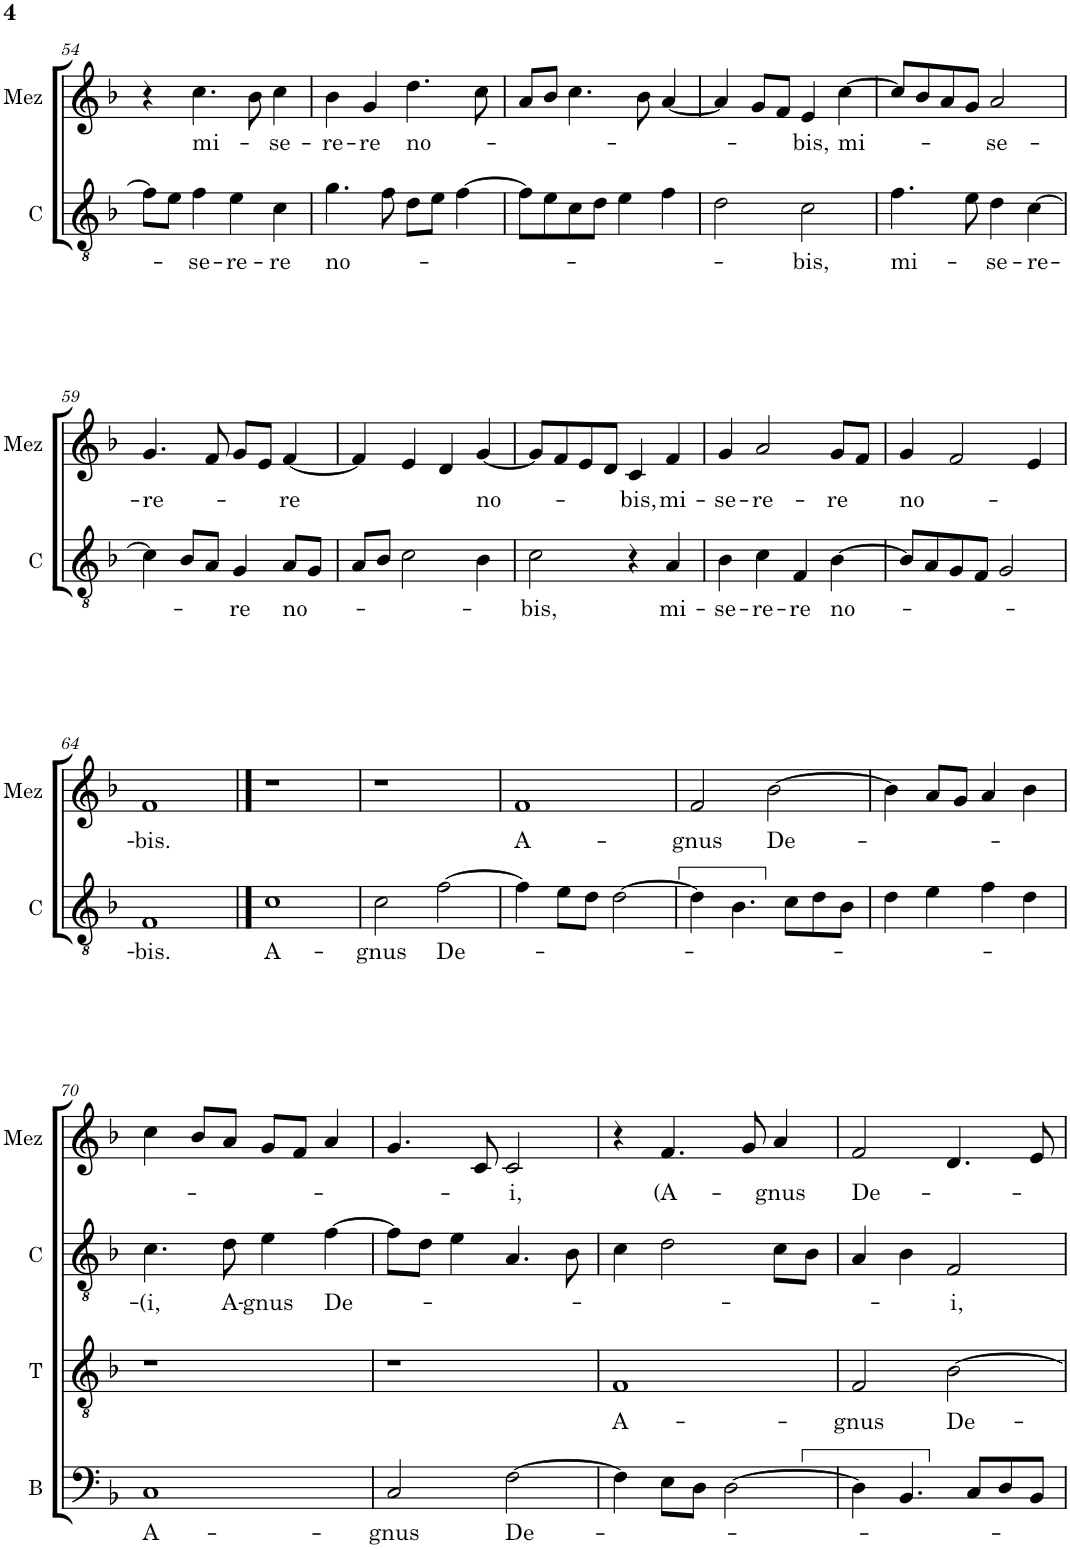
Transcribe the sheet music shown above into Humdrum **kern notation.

**kern	**text	**kern	**text	**kern	**text	**kern	**text
*part4	*part4	*part3	*part3	*part2	*part2	*part1	*part1
*staff4	*staff4	*staff3	*staff3	*staff2	*staff2	*staff1	*staff1
*I"B	*	*I"T	*	*I"C	*	*I"Mez	*
*I'B	*	*I'T	*	*I'C	*	*I'Mez	*
!!LO:PB:g=z
*clefF4	*	*clefGv2	*	*clefGv2	*	*clefG2	*
*	*	*	*	*Trd4c7	*	*	*
*k[b-]	*	*k[b-]	*	*k[b-]	*	*k[b-]	*
*M2/2	*	*M2/2	*	*M2/2	*	*M2/2	*
*met(c|)	*	*met(c|)	*	*met(c|)	*	*met(c|)	*
=54	=54	=54	=54	=54	=54	=54	=54
1r	.	1r	.	8f\L]	.	4r	.
.	.	.	.	8e\J	.	.	.
!	!	!	!	!	!LO:LY:b	!	!LO:LY:b
.	.	.	.	4f\	-se-	4.cc\	mi-
!	!	!	!	!	!LO:LY:b	!	!
.	.	.	.	4e\	-re-	.	.
.	.	.	.	.	.	8b-\	.
!	!	!	!	!	!LO:LY:b	!	!LO:LY:b
.	.	.	.	4c\	-re	4cc\	-se-
=55	=55	=55	=55	=55	=55	=55	=55
!	!	!	!	!	!LO:LY:b	!	!LO:LY:b
1r	.	1r	.	4.g\	no-	4b-\	-re-
!	!	!	!	!	!	!	!LO:LY:b
.	.	.	.	.	.	4g/	-re
.	.	.	.	8f\	.	.	.
!	!	!	!	!	!	!	!LO:LY:b
.	.	.	.	8d\L	.	4.dd\	no-
.	.	.	.	8e\J	.	.	.
.	.	.	.	[4f\	.	.	.
.	.	.	.	.	.	8cc\	.
=56	=56	=56	=56	=56	=56	=56	=56
1r	.	1r	.	8f\L]	.	8a/L	.
.	.	.	.	8e\	.	8b-/J	.
.	.	.	.	8c\	.	4.cc\	.
.	.	.	.	8d\J	.	.	.
.	.	.	.	4e\	.	.	.
.	.	.	.	.	.	8b-\	.
.	.	.	.	4f\	.	[4a/	.
=57	=57	=57	=57	=57	=57	=57	=57
1r	.	1r	.	2d\	.	4a/]	.
.	.	.	.	.	.	8g/L	.
.	.	.	.	.	.	8f/J	.
!	!	!	!	!	!LO:LY:b	!	!LO:LY:b
.	.	.	.	2c\	-bis,	4e/	-bis,
!	!	!	!	!	!	!	!LO:LY:b
.	.	.	.	.	.	[4cc\	mi-
=58	=58	=58	=58	=58	=58	=58	=58
!	!	!	!	!	!LO:LY:b	!	!
1r	.	1r	.	4.f\	mi-	8cc/L]	.
.	.	.	.	.	.	8b-/	.
.	.	.	.	.	.	8a/	.
.	.	.	.	8e\	.	8g/J	.
!	!	!	!	!	!LO:LY:b	!	!LO:LY:b
.	.	.	.	4d\	-se-	2a/	-se-
!	!	!	!	!	!LO:LY:b	!	!
.	.	.	.	[4c\	-re-	.	.
!!LO:LB:g=z
=59	=59	=59	=59	=59	=59	=59	=59
!	!	!	!	!	!	!	!LO:LY:b
1r	.	1r	.	4c\]	.	4.g/	-re-
.	.	.	.	8B-/L	.	.	.
.	.	.	.	8A/J	.	8f/	.
!	!	!	!	!	!LO:LY:b	!	!
.	.	.	.	4G/	-re	8g/L	.
.	.	.	.	.	.	8e/J	.
!	!	!	!	!	!LO:LY:b	!	!LO:LY:b
.	.	.	.	8A/L	no-	[4f/	-re
.	.	.	.	8G/J	.	.	.
=60	=60	=60	=60	=60	=60	=60	=60
1r	.	1r	.	8A/L	.	4f/]	.
.	.	.	.	8B-/J	.	.	.
.	.	.	.	2c\	.	4e/	.
.	.	.	.	.	.	4d/	.
!	!	!	!	!	!	!	!LO:LY:b
.	.	.	.	4B-\	.	[4g/	no-
=61	=61	=61	=61	=61	=61	=61	=61
!	!	!	!	!	!LO:LY:b	!	!
1r	.	1r	.	2c\	-bis,	8g/L]	.
.	.	.	.	.	.	8f/	.
.	.	.	.	.	.	8e/	.
.	.	.	.	.	.	8d/J	.
!	!	!	!	!	!	!	!LO:LY:b
.	.	.	.	4r	.	4c/	-bis,
!	!	!	!	!	!LO:LY:b	!	!LO:LY:b
.	.	.	.	4A/	mi-	4f/	mi-
=62	=62	=62	=62	=62	=62	=62	=62
!	!	!	!	!	!LO:LY:b	!	!LO:LY:b
1r	.	1r	.	4B-\	-se-	4g/	-se-
!	!	!	!	!	!LO:LY:b	!	!LO:LY:b
.	.	.	.	4c\	-re-	2a/	-re-
!	!	!	!	!	!LO:LY:b	!	!
.	.	.	.	4F/	-re	.	.
!	!	!	!	!	!LO:LY:b	!	!LO:LY:b
.	.	.	.	[4B-\	no-	8g/L	-re
.	.	.	.	.	.	8f/J	.
=63	=63	=63	=63	=63	=63	=63	=63
!	!	!	!	!	!	!	!LO:LY:b
1r	.	1r	.	8B-/L]	.	4g/	no-
.	.	.	.	8A/	.	.	.
.	.	.	.	8G/	.	2f/	.
.	.	.	.	8F/J	.	.	.
.	.	.	.	2G/	.	.	.
.	.	.	.	.	.	4e/	.
!!LO:LB:g=z
=64	=64	=64	=64	=64	=64	=64	=64
!	!	!	!	!	!LO:LY:b	!	!LO:LY:b
1r	.	1r	.	1F	-bis.	1f	-bis.
==65	==65	==65	==65	==65	==65	==65	==65
!	!	!	!	!	!LO:LY:b	!	!
1r	.	1r	.	1c	A-	1r	.
=66	=66	=66	=66	=66	=66	=66	=66
!	!	!	!	!	!LO:LY:b	!	!
1r	.	1r	.	2c\	-gnus	1r	.
!	!	!	!	!	!LO:LY:b	!	!
.	.	.	.	[2f\	De-	.	.
=67	=67	=67	=67	=67	=67	=67	=67
!	!	!	!	!	!	!	!LO:LY:b
1r	.	1r	.	4f\]	.	1f	A-
.	.	.	.	8e\L	.	.	.
.	.	.	.	8d\J	.	.	.
.	.	.	.	[2d\	.	.	.
=68	=68	=68	=68	=68	=68	=68	=68
!	!	!	!	!	!	!	!LO:LY:b
1r	.	1r	.	4d\]	.	2f/	-gnus
.	.	.	.	4.B-\	.	.	.
!	!	!	!	!	!	!	!LO:LY:b
.	.	.	.	.	.	[2b-\	De-
.	.	.	.	8c\L	.	.	.
.	.	.	.	8d\	.	.	.
.	.	.	.	8B-\J	.	.	.
=69	=69	=69	=69	=69	=69	=69	=69
1r	.	1r	.	4d\	.	4b-\]	.
.	.	.	.	4e\	.	8a/L	.
.	.	.	.	.	.	8g/J	.
.	.	.	.	4f\	.	4a/	.
.	.	.	.	4d\	.	4b-\	.
!!LO:LB:g=z
=70	=70	=70	=70	=70	=70	=70	=70
!	!LO:LY:b	!	!	!	!LO:LY:b	!	!
1C	A-	1r	.	4.c\	-(i,	4cc\	.
.	.	.	.	.	.	8b-/L	.
!	!	!	!	!	!LO:LY:b	!	!
.	.	.	.	8d\	A-	8a/J	.
!	!	!	!	!	!LO:LY:b	!	!
.	.	.	.	4e\	-gnus	8g/L	.
.	.	.	.	.	.	8f/J	.
!	!	!	!	!	!LO:LY:b	!	!
.	.	.	.	[4f\	De-	4a/	.
=71	=71	=71	=71	=71	=71	=71	=71
!	!LO:LY:b	!	!	!	!	!	!
2C/	-gnus	1r	.	8f\L]	.	4.g/	.
.	.	.	.	8d\J	.	.	.
.	.	.	.	4e\	.	.	.
.	.	.	.	.	.	8c/	.
!	!LO:LY:b	!	!	!	!	!	!LO:LY:b
[2F\	De-	.	.	4.A/	.	2c/	-i,
.	.	.	.	8B-\	.	.	.
=72	=72	=72	=72	=72	=72	=72	=72
!	!	!	!LO:LY:b	!	!	!	!
4F\]	.	1F	A-	4c\	.	4r	.
!	!	!	!	!	!	!	!LO:LY:b
8E\L	.	.	.	2d\	.	4.f/	(A-
8D\J	.	.	.	.	.	.	.
[2D\	.	.	.	.	.	.	.
.	.	.	.	.	.	8g/	.
!	!	!	!	!	!	!	!LO:LY:b
.	.	.	.	8c\L	.	4a/	-gnus
.	.	.	.	8B-\J	.	.	.
=73	=73	=73	=73	=73	=73	=73	=73
!	!	!	!LO:LY:b	!	!	!	!LO:LY:b
4D\]	.	2F/	-gnus	4A/	.	2f/	De-
4.BB-/	.	.	.	4B-\	.	.	.
!	!	!	!LO:LY:b	!	!LO:LY:b	!	!
.	.	[2B-\	De-	2F/	-i,	4.d/	.
8C/L	.	.	.	.	.	.	.
8D/	.	.	.	.	.	.	.
8BB-/J	.	.	.	.	.	8e/	.
=	=	=	=	=	=	=	=
*-	*-	*-	*-	*-	*-	*-	*-
